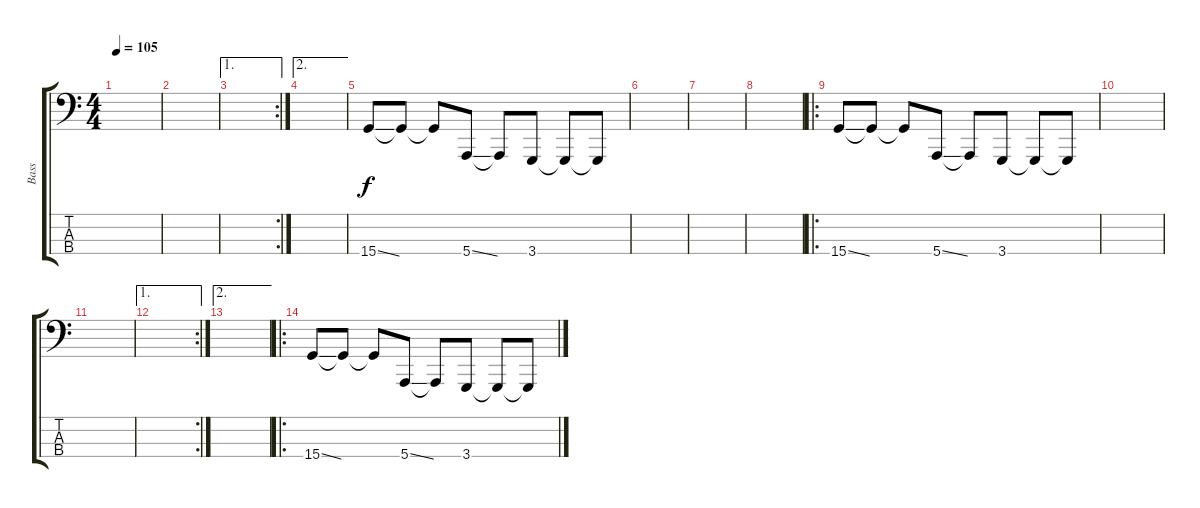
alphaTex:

\track ("Bass" "Bass") {instrument lead1square}
\staff {score tabs}
\tuning (G2 D2 A1 E1) {hide}
\ts (4 4)
\tempo 105
\clef f4
\ks c
|
|
\ae 1
\rc 2
|
\ae 2
|
15.4{ss}.8{volume 0} 15.4{t}.8 15.4{t}.8 5.4{ss}.8 5.4{t}.8 3.4.8 3.4{t}.8 3.4{t}.8 |
|
|
|
\ro
15.4{ss}.8{volume 0} 15.4{t}.8 15.4{t}.8 5.4{ss}.8 5.4{t}.8 3.4.8 3.4{t}.8 3.4{t}.8 |
|
|
\ae 1
\rc 2
|
\ae 2
|
\ro
15.4{ss}.8{volume 0} 15.4{t}.8 15.4{t}.8 5.4{ss}.8 5.4{t}.8 3.4.8 3.4{t}.8 3.4{t}.8
